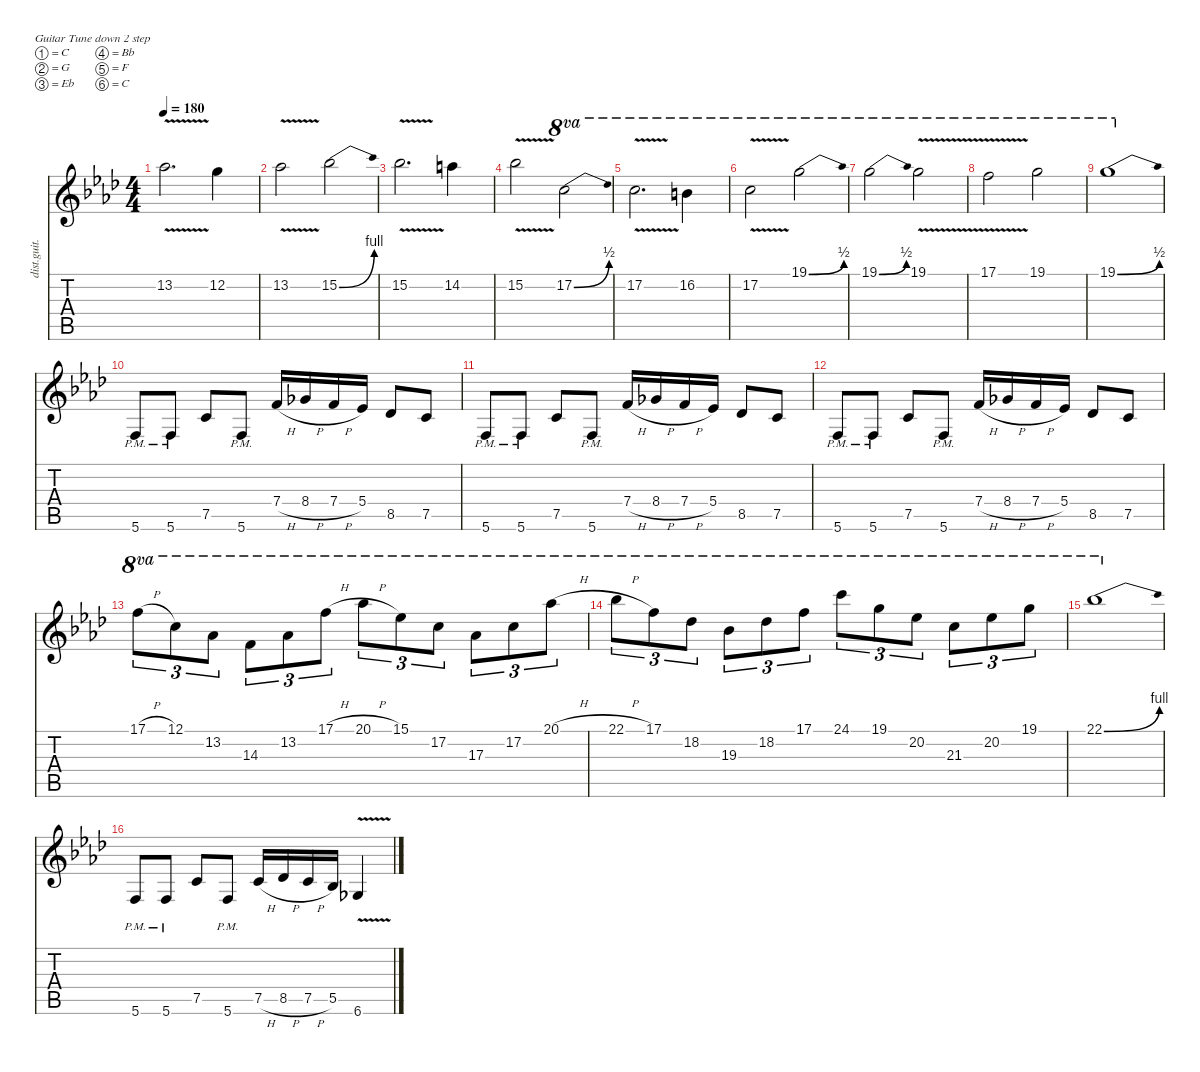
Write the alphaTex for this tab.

\defaultSystemsLayout 4
\hideDynamics
\bracketExtendMode nobrackets
\otherSystemsTrackNameOrientation horizontal
\track ("Gtr. 3" "dist.guit.") {solo instrument distortionguitar}
\staff {score tabs}
\tuning (C4 G3 Eb3 Bb2 F2 C2)
\ts (4 4)
\beaming (8 2 2 2 2)
\tempo 180
\clef g2
\ks fminor
13.2{v acc b}.2{d dy f instrument distortionguitar beam Down} 12.2{acc forcenatural}.4{beam Down} |
13.2{v acc b}.2{beam Down} 15.2{be (bend 0 0 15 4) acc b}.2{beam Down} |
15.2{v acc b}.2{d beam Down} 14.2{acc forcenatural}.4{beam Down} |
15.2{v acc b}.2{beam Down} 17.2{be (bend 0 0 15 2) acc forcenatural}.2{ot 8va beam Down} |
17.2{v acc forcenatural}.2{d ot 8va beam Down} 16.2{acc forcenatural}.4{ot 8va beam Down} |
17.2{v acc forcenatural}.2{ot 8va beam Down} 19.1{be (bend 0 0 15 2) acc forcenatural}.2{ot 8va beam Down} |
19.1{be (bend 0 0 15 2) acc forcenatural}.2{ot 8va beam Down} 19.1{v acc forcenatural}.2{ot 8va beam Down} |
17.1{v acc forcenatural}.2{ot 8va beam Down} 19.1{acc forcenatural}.2{ot 8va beam Down} |
19.1{be (bend 0 0 60 2) acc forcenatural}.1{ot 8va beam Down} |
5.6{pm acc forcenatural}.8{beam Up} 5.6{pm acc forcenatural}.8{beam Up} 7.5{acc forcenatural}.8{beam Up} 5.6{pm acc forcenatural}.8{beam Up} 7.4{h acc forcenatural}.16{beam Up} 8.4{h acc b}.16{beam Up} 7.4{h acc forcenatural}.16{beam Up} 5.4{acc b}.16{beam Up} 8.5{acc b}.8{beam Up} 7.5{acc forcenatural}.8{beam Up} |
5.6{pm acc forcenatural}.8{beam Up} 5.6{pm acc forcenatural}.8{beam Up} 7.5{acc forcenatural}.8{beam Up} 5.6{pm acc forcenatural}.8{beam Up} 7.4{h acc forcenatural}.16{beam Up} 8.4{h acc b}.16{beam Up} 7.4{h acc forcenatural}.16{beam Up} 5.4{acc b}.16{beam Up} 8.5{acc b}.8{beam Up} 7.5{acc forcenatural}.8{beam Up} |
5.6{pm acc forcenatural}.8{beam Up} 5.6{pm acc forcenatural}.8{beam Up} 7.5{acc forcenatural}.8{beam Up} 5.6{pm acc forcenatural}.8{beam Up} 7.4{h acc forcenatural}.16{beam Up} 8.4{h acc b}.16{beam Up} 7.4{h acc forcenatural}.16{beam Up} 5.4{acc b}.16{beam Up} 8.5{acc b}.8{beam Up} 7.5{acc forcenatural}.8{beam Up} |
17.1{h acc forcenatural}.8{tu (3 2) ot 8va beam Down} 12.1{acc forcenatural}.8{tu (3 2) ot 8va beam Down} 13.2{acc b}.8{tu (3 2) ot 8va beam Down} 14.3{acc forcenatural}.8{tu (3 2) ot 8va beam Down} 13.2{acc b}.8{tu (3 2) ot 8va beam Down} 17.1{h acc forcenatural}.8{tu (3 2) ot 8va beam Down} 20.1{h acc b}.8{tu (3 2) ot 8va beam Down} 15.1{acc b}.8{tu (3 2) ot 8va beam Down} 17.2{acc forcenatural}.8{tu (3 2) ot 8va beam Down} 17.3{acc b}.8{tu (3 2) ot 8va beam Down} 17.2{acc forcenatural}.8{tu (3 2) ot 8va beam Down} 20.1{h acc b}.8{tu (3 2) ot 8va beam Down} |
22.1{h acc b}.8{tu (3 2) ot 8va beam Down} 17.1{acc forcenatural}.8{tu (3 2) ot 8va beam Down} 18.2{acc b}.8{tu (3 2) ot 8va beam Down} 19.3{acc b}.8{tu (3 2) ot 8va beam Down} 18.2{acc b}.8{tu (3 2) ot 8va beam Down} 17.1{acc forcenatural}.8{tu (3 2) ot 8va beam Down} 24.1{acc forcenatural}.8{tu (3 2) ot 8va dy mf beam Down} 19.1{acc forcenatural}.8{tu (3 2) ot 8va beam Down} 20.2{acc b}.8{tu (3 2) ot 8va beam Down} 21.3{acc forcenatural}.8{tu (3 2) ot 8va dy f beam Down} 20.2{acc b}.8{tu (3 2) ot 8va beam Down} 19.1{acc forcenatural}.8{tu (3 2) ot 8va beam Down} |
22.1{be (bend 0 0 60 4) acc b}.1{ot 8va beam Down} |
5.6{pm acc forcenatural}.8{beam Up} 5.6{pm acc forcenatural}.8{beam Up} 7.5{acc forcenatural}.8{beam Up} 5.6{pm acc forcenatural}.8{beam Up} 7.5{h acc forcenatural}.16{beam Up} 8.5{h acc b}.16{beam Up} 7.5{h acc forcenatural}.16{beam Up} 5.5{acc b}.16{beam Up} 6.6{v acc b}.4{beam Up}
